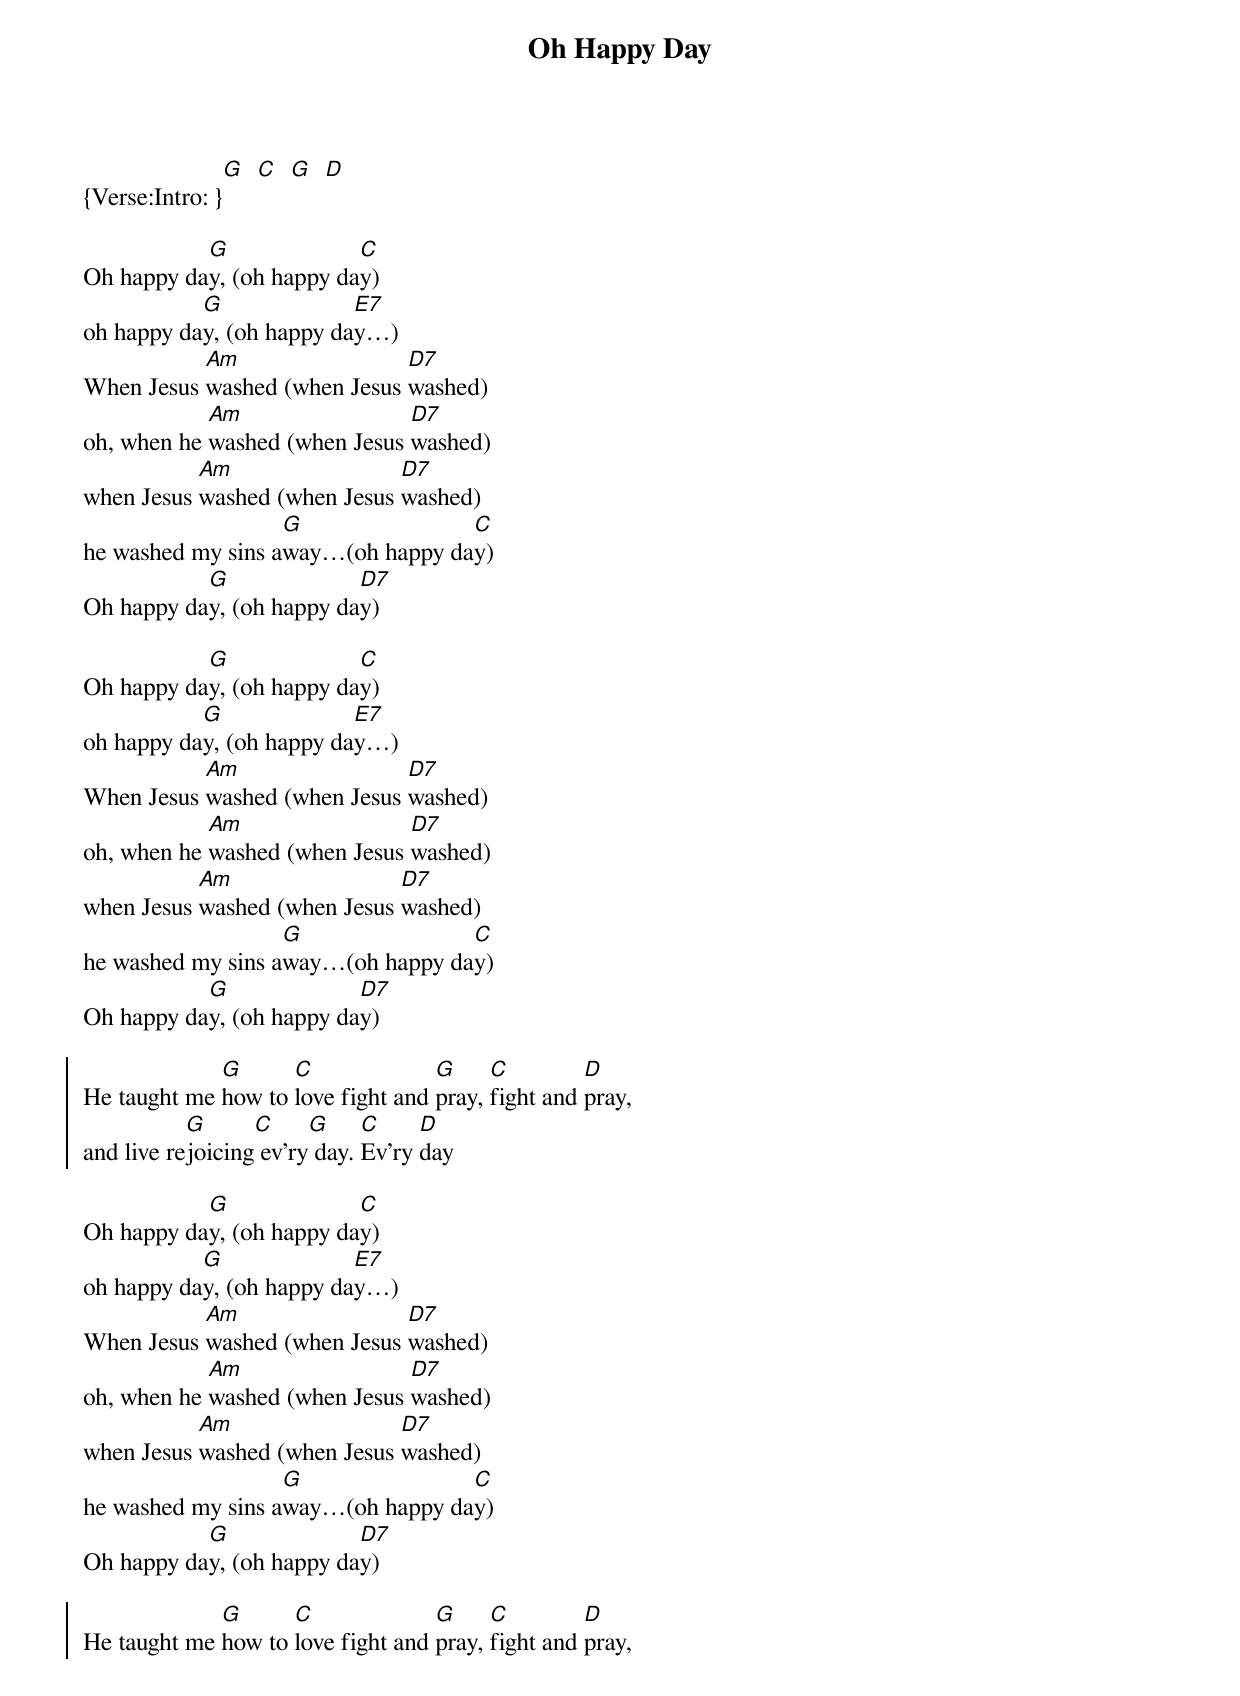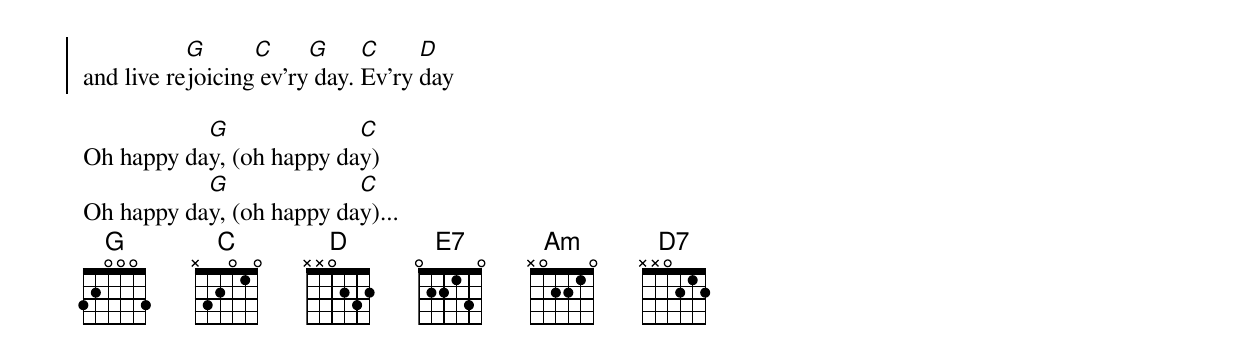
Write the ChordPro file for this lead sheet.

{title:Oh Happy Day}

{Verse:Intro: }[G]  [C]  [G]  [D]

Oh happy da[G]y, (oh happy da[C]y)
oh happy da[G]y, (oh happy da[E7]y…)
When Jesus [Am]washed (when Jesus [D7]washed)
oh, when he [Am]washed (when Jesus [D7]washed)
when Jesus [Am]washed (when Jesus [D7]washed)
he washed my sins a[G]way…(oh happy da[C]y)
Oh happy da[G]y, (oh happy da[D7]y)

Oh happy da[G]y, (oh happy da[C]y)
oh happy da[G]y, (oh happy da[E7]y…)
When Jesus [Am]washed (when Jesus [D7]washed)
oh, when he [Am]washed (when Jesus [D7]washed)
when Jesus [Am]washed (when Jesus [D7]washed)
he washed my sins a[G]way…(oh happy da[C]y)
Oh happy da[G]y, (oh happy da[D7]y)

{soc}
He taught me [G]how to [C]love fight and [G]pray, [C]fight and [D]pray,
and live re[G]joicing[C] ev'ry[G] day. [C]Ev'ry [D]day
{eoc}

Oh happy da[G]y, (oh happy da[C]y)
oh happy da[G]y, (oh happy da[E7]y…)
When Jesus [Am]washed (when Jesus [D7]washed)
oh, when he [Am]washed (when Jesus [D7]washed)
when Jesus [Am]washed (when Jesus [D7]washed)
he washed my sins a[G]way…(oh happy da[C]y)
Oh happy da[G]y, (oh happy da[D7]y)

{soc}
He taught me [G]how to [C]love fight and [G]pray, [C]fight and [D]pray,
and live re[G]joicing[C] ev'ry[G] day. [C]Ev'ry [D]day
{eoc}

Oh happy da[G]y, (oh happy da[C]y)
Oh happy da[G]y, (oh happy da[C]y)...
